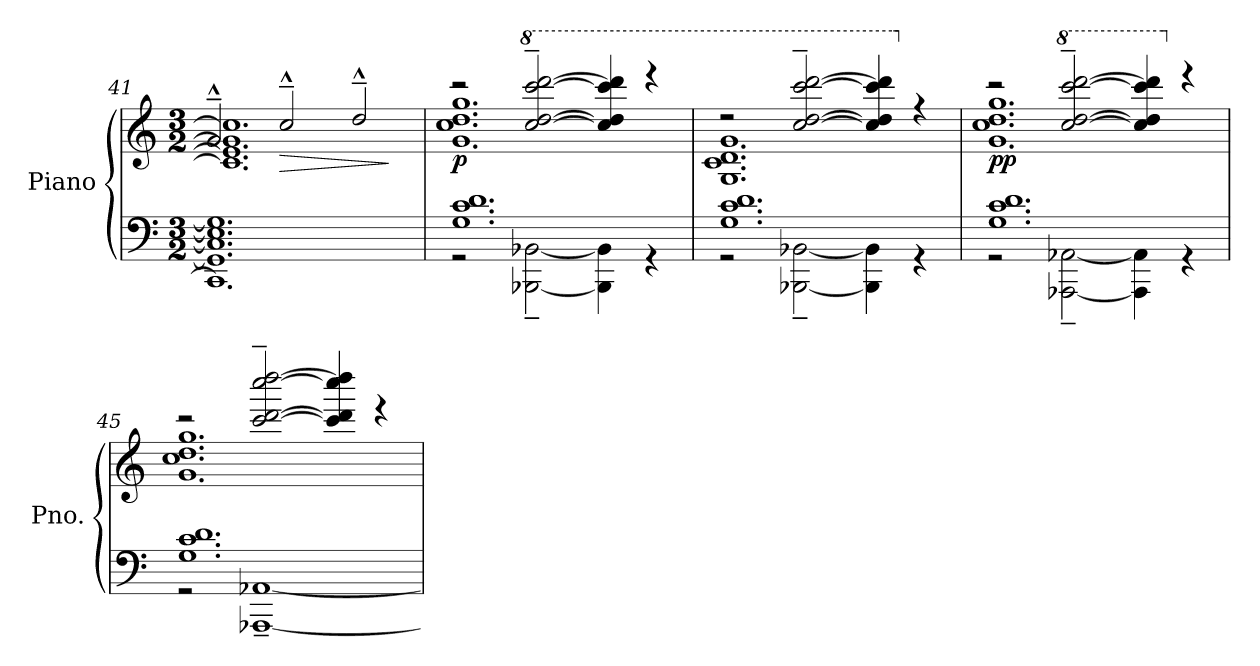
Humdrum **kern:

**kern	**kern	**dynam
*part1	*part1	*part1
*staff2	*staff1	*staff1/2
*I"Piano	*	*
*I'Pno.	*	*
*clefF4	*clefG2	*
*k[]	*k[]	*
*M3/2	*M3/2	*
=41	=41	=41
*^	*^	*
1.GG] 1.C] 1.E] 1.G]	1.CC]	2g~^^/	1.c] 1.e] 1.g] 1.cc]	.
!	!	!	!	!LO:HP:b
.	.	2cc~^^/	.	>
.	.	2dd~^^/	.	.
*v	*v	*	*	*
*	*v	*v	*
.	.	]
!!LO:LB:g=z
=42	=42	=42
*^	*^	*
!	!	!	!	!LO:DY:b
1.G 1.c 1.d	2r	2r	1.g 1.cc 1.dd 1.gg	p
*	*	*8va	*	*
.	[2BBB-X\~ [2BB-X\~	[2ccc/~ [2ddd/~ [2cccc/~ [2dddd/~	.	.
.	4BBB-\] 4BB-\]	4ccc/] 4ddd/] 4cccc/] 4dddd/]	.	.
.	4r	4r	.	.
=43	=43	=43	=43	=43
!	!	!	!	!LO:DY:b
!	!	!	!	!LO:DY:n=1:b
1.G 1.c 1.d	2r	2r	1.g 1.cc 1.dd 1.gg	other-dynamics p
*	*	*8va	*	*
.	[2BBB-X\~ [2BB-X\~	[2ccc/~ [2ddd/~ [2cccc/~ [2dddd/~	.	.
.	4BBB-\] 4BB-\]	4ccc/] 4ddd/] 4cccc/] 4dddd/]	.	.
*	*	*X8va	*	*
.	4r	4r	.	.
=44	=44	=44	=44	=44
!	!	!	!	!LO:DY:b
1.G 1.c 1.d	2r	2r	1.g 1.cc 1.dd 1.gg	pp
*	*	*8va	*	*
.	[2AAA-X\~ [2AA-X\~	[2ccc/~ [2ddd/~ [2cccc/~ [2dddd/~	.	.
.	4AAA-\] 4AA-\]	4ccc/] 4ddd/] 4cccc/] 4dddd/]	.	.
*	*	*X8va	*	*
.	4r	4r	.	.
=45	=45	=45	=45	=45
!	!	!	!	!LO:DY:b
!	!	!	!	!LO:DY:n=1:b
1.G 1.c 1.d	2r	2r	1.g 1.cc 1.dd 1.gg	other-dynamics pp
.	[1AAA-X~ [1AA-X~	[2ccc/~> [2ddd/~> [2cccc/~> [2dddd/~>	.	.
.	.	4ccc/] 4ddd/] 4cccc/] 4dddd/]	.	.
*	*	*X8va	*	*
.	.	4r	.	.
*v	*v	*	*	*
*	*v	*v	*
=	=	=
*-	*-	*-
